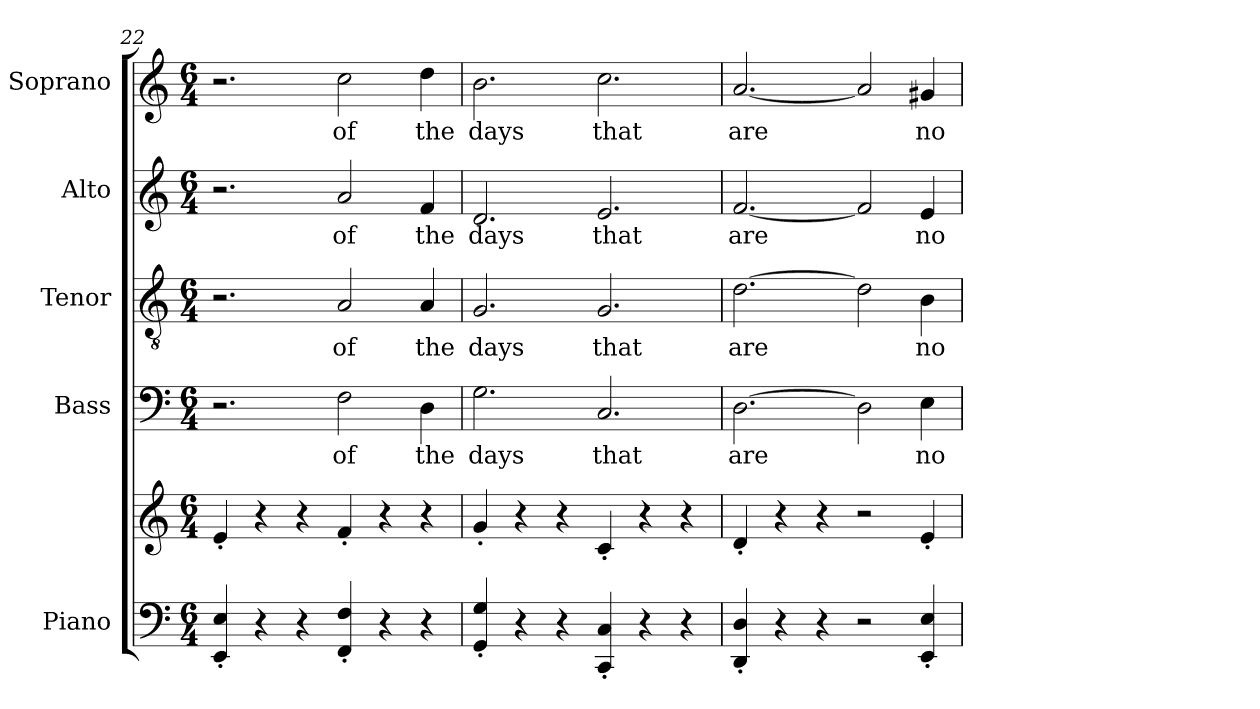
**kern	**kern	**kern	**text	**kern	**text	**kern	**text	**kern	**text
*part5	*part5	*part4	*part4	*part3	*part3	*part2	*part2	*part1	*part1
*staff6	*staff5	*staff4	*staff4	*staff3	*staff3	*staff2	*staff2	*staff1	*staff1
*I"Piano	*	*I"Bass	*	*I"Tenor	*	*I"Alto	*	*I"Soprano	*
*	*	*I'B	*	*I'T	*	*I'A	*	*I'S	*
*clefF4	*clefG2	*clefF4	*	*clefGv2	*	*clefG2	*	*clefG2	*
*k[]	*k[]	*k[]	*	*k[]	*	*k[]	*	*k[]	*
*C:	*C:	*C:	*	*C:	*	*C:	*	*C:	*
*M6/4	*M6/4	*M6/4	*	*M6/4	*	*M6/4	*	*M6/4	*
=22	=22	=22	=22	=22	=22	=22	=22	=22	=22
4EE' 4E'	4e'	2.r	.	2.r	.	2.r	.	2.r	.
4r	4r	.	.	.	.	.	.	.	.
4r	4r	.	.	.	.	.	.	.	.
!	!	!	!LO:LY:b	!	!LO:LY:b	!	!LO:LY:b	!	!LO:LY:b
4FF' 4F'	4f'	2F	of	2A	of	2a	of	2cc	of
4r	4r	.	.	.	.	.	.	.	.
!	!	!	!LO:LY:b	!	!LO:LY:b	!	!LO:LY:b	!	!LO:LY:b
4r	4r	4D	the	4A	the	4f	the	4dd	the
=23	=23	=23	=23	=23	=23	=23	=23	=23	=23
!	!	!	!LO:LY:b	!	!LO:LY:b	!	!LO:LY:b	!	!LO:LY:b
4GG' 4G'	4g'	2.G	days	2.G	days	2.d	days	2.b	days
4r	4r	.	.	.	.	.	.	.	.
4r	4r	.	.	.	.	.	.	.	.
!	!	!	!LO:LY:b	!	!LO:LY:b	!	!LO:LY:b	!	!LO:LY:b
4CC' 4C'	4c'	2.C	that	2.G	that	2.e	that	2.cc	that
4r	4r	.	.	.	.	.	.	.	.
4r	4r	.	.	.	.	.	.	.	.
=24	=24	=24	=24	=24	=24	=24	=24	=24	=24
!	!	!	!LO:LY:b	!	!LO:LY:b	!	!LO:LY:b	!	!LO:LY:b
4DD' 4D'	4d'	[2.D	are	[2.d	are	[2.f	are	[2.a	are
4r	4r	.	.	.	.	.	.	.	.
4r	4r	.	.	.	.	.	.	.	.
2r	2r	2D]	.	2d]	.	2f]	.	2a]	.
!	!	!	!LO:LY:b	!	!LO:LY:b	!	!LO:LY:b	!	!LO:LY:b
4EE' 4E'	4e'	4E	no	4B	no	4e	no	4g#X	no
=	=	=	=	=	=	=	=	=	=
*-	*-	*-	*-	*-	*-	*-	*-	*-	*-
